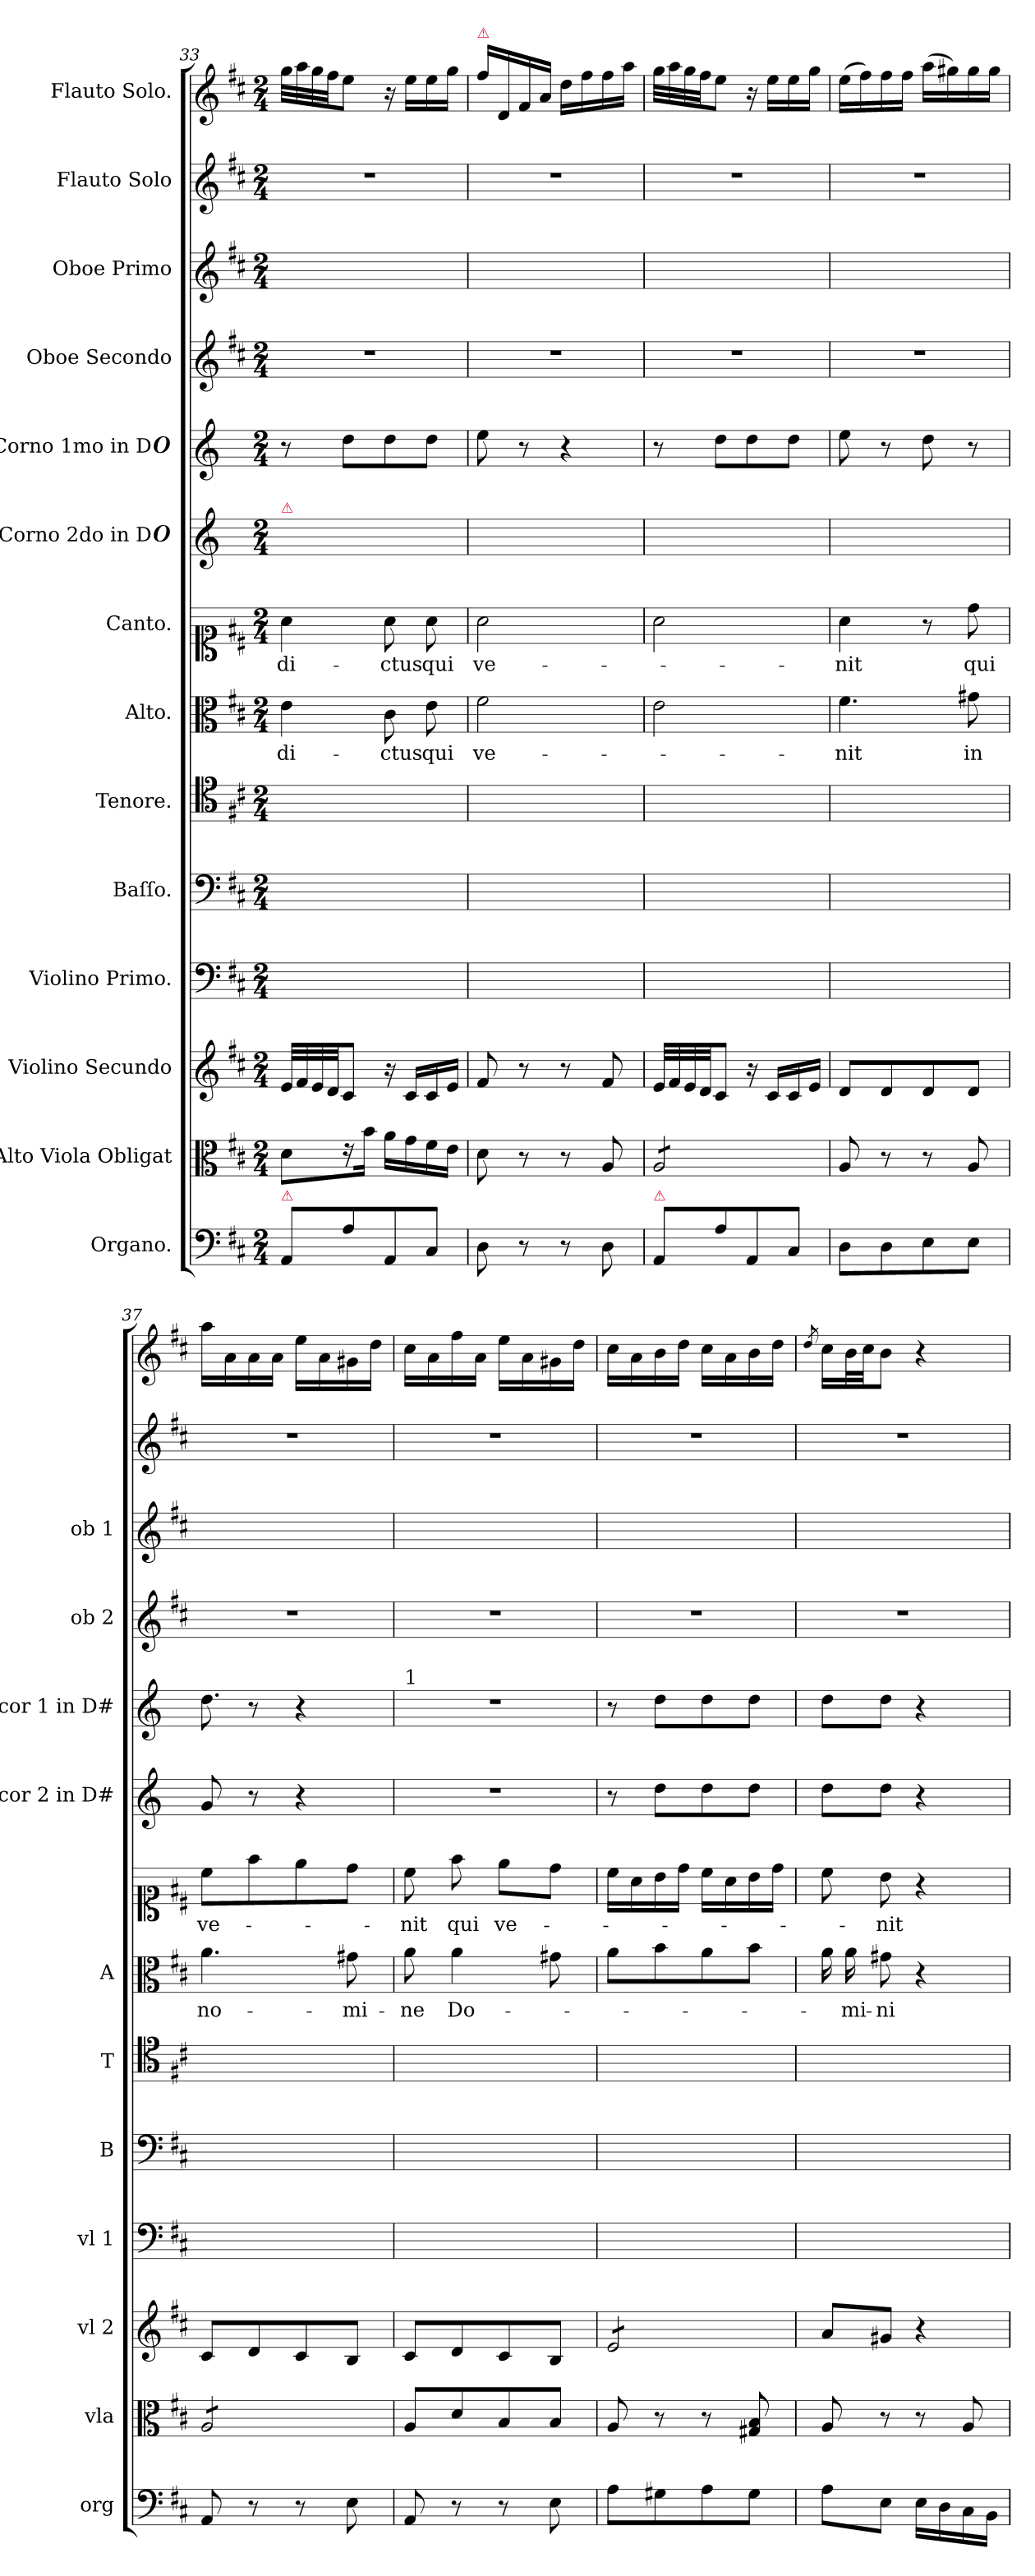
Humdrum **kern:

**kern	**kern	**kern	**kern	**kern	**kern	**kern	**text	**kern	**text	**kern	**kern	**kern	**kern	**kern	**kern
*part14	*part13	*part12	*part11	*part10	*part9	*part8	*part8	*part7	*part7	*part6	*part5	*part4	*part3	*part2	*part1
*staff14	*staff13	*staff12	*staff11	*staff10	*staff9	*staff8	*staff8	*staff7	*staff7	*staff6	*staff5	*staff4	*staff3	*staff2	*staff1
*I"Organo.	*I"Alto Viola Obligat	*I"Violino Secundo	*I"Violino Primo.	*I"Baſſo.	*I"Tenore.	*I"Alto.	*	*I"Canto.	*	*I"Corno 2do in D#	*I"Corno 1mo in D#	*I"Oboe Secondo	*I"Oboe Primo	*I"Flauto Solo	*I"Flauto Solo.
*I'org	*I'vla	*I'vl 2	*I'vl 1	*I'B	*I'T	*I'A	*	*	*	*I'cor 2 in D#	*I'cor 1 in D#	*I'ob 2	*I'ob 1	*	*
*clefF4	*clefC3	*clefG2	*clefF4	*clefF4	*clefC4	*clefC3	*	*clefC1	*	*clefG2	*clefG2	*clefG2	*clefG2	*clefG2	*clefG2
*	*	*	*	*	*	*	*	*	*	*ITrd6c10	*ITrd6c10	*	*	*	*
*k[f#c#]	*k[f#c#]	*k[f#c#]	*k[f#c#]	*k[f#c#]	*k[f#c#]	*k[f#c#]	*	*k[f#c#]	*	*k[f#c#]	*k[f#c#]	*k[f#c#]	*k[f#c#]	*k[f#c#]	*k[f#c#]
*D:	*D:	*D:	*D:	*D:	*D:	*D:	*	*D:	*	*D:	*D:	*D:	*D:	*D:	*D:
*M2/4	*M2/4	*M2/4	*M2/4	*M2/4	*M2/4	*M2/4	*	*M2/4	*	*M2/4	*M2/4	*M2/4	*M2/4	*M2/4	*M2/4
=33	=33	=33	=33	=33	=33	=33	=33	=33	=33	=33	=33	=33	=33	=33	=33
!	!	!	!	!	!	!	!	!	!	!LO:TX:a:color=crimson:t=⚠	!	!	!	!	!
!LO:TX:a:color=crimson:t=⚠	!	!	!	!	!	!	!	!	!	!	!	!	!	!	!
8AA/L	8d\L	32e/LLL	2ryy	2ryy	2ryy	4e\	-di-	4a\	-di-	2ryy	8r	2r	2ryy	2r	32gg\LLL
.	.	32f#/	.	.	.	.	.	.	.	.	.	.	.	.	32aa\
.	.	32e/	.	.	.	.	.	.	.	.	.	.	.	.	32gg\
.	.	32d/JJ	.	.	.	.	.	.	.	.	.	.	.	.	32ff#\JJ
8A\	16r	8c#/J	.	.	.	.	.	.	.	.	8e\L	.	.	.	8ee\J
.	16b\Jk	.	.	.	.	.	.	.	.	.	.	.	.	.	.
8AA/	16a\LL	16r	.	.	.	8c#\	-ctus	8a\	-ctus	.	8e\	.	.	.	16r
.	16g\	16c#/LL	.	.	.	.	.	.	.	.	.	.	.	.	16ee\LL
8C#/J	16f#\	16c#/	.	.	.	8e\	qui	8a\	qui	.	8e\J	.	.	.	16ee\
.	16e\JJ	16e/JJ	.	.	.	.	.	.	.	.	.	.	.	.	16gg\JJ
=34	=34	=34	=34	=34	=34	=34	=34	=34	=34	=34	=34	=34	=34	=34	=34
!	!	!	!	!	!	!	!	!	!	!	!	!	!	!	!LO:TX:a:color=crimson:t=⚠
8D\	8d\	8f#/	2ryy	2ryy	2ryy	2f#\	ve-	2a\	ve-	2ryy	8f#\	2r	2ryy	2r	16ff#\LL
.	.	.	.	.	.	.	.	.	.	.	.	.	.	.	16d/
8r	8r	8r	.	.	.	.	.	.	.	.	8r	.	.	.	16f#/
.	.	.	.	.	.	.	.	.	.	.	.	.	.	.	16a/JJ
8r	8r	8r	.	.	.	.	.	.	.	.	4r	.	.	.	16dd\LL
.	.	.	.	.	.	.	.	.	.	.	.	.	.	.	16ff#\
8D\	8A/	8f#/	.	.	.	.	.	.	.	.	.	.	.	.	16ff#\
.	.	.	.	.	.	.	.	.	.	.	.	.	.	.	16aa\JJ
=35	=35	=35	=35	=35	=35	=35	=35	=35	=35	=35	=35	=35	=35	=35	=35
!LO:TX:a:color=crimson:t=⚠	!	!	!	!	!	!	!	!	!	!	!	!	!	!	!
*	*tremolo	*	*	*	*	*	*	*	*	*	*	*	*	*	*
8AA/L	8A/L	32e/LLL	2ryy	2ryy	2ryy	2e\	.	2a\	.	2ryy	8r	2r	2ryy	2r	32gg\LLL
.	.	32f#/	.	.	.	.	.	.	.	.	.	.	.	.	32aa\
.	.	32e/	.	.	.	.	.	.	.	.	.	.	.	.	32gg\
.	.	32d/JJ	.	.	.	.	.	.	.	.	.	.	.	.	32ff#\JJ
8A\	8A/	8c#/J	.	.	.	.	.	.	.	.	8e\L	.	.	.	8ee\J
8AA/	8A/	16r	.	.	.	.	.	.	.	.	8e\	.	.	.	16r
.	.	16c#/LL	.	.	.	.	.	.	.	.	.	.	.	.	16ee\LL
8C#/J	8A/J	16c#/	.	.	.	.	.	.	.	.	8e\J	.	.	.	16ee\
*	*Xtremolo	*	*	*	*	*	*	*	*	*	*	*	*	*	*
.	.	16e/JJ	.	.	.	.	.	.	.	.	.	.	.	.	16gg\JJ
=36	=36	=36	=36	=36	=36	=36	=36	=36	=36	=36	=36	=36	=36	=36	=36
8D\L	8A/	8d/L	2ryy	2ryy	2ryy	4.f#\	-nit	4a\	-nit	2ryy	8f#\	2r	2ryy	2r	(16ee\LL
.	.	.	.	.	.	.	.	.	.	.	.	.	.	.	16ff#\)
8D\	8r	8d/	.	.	.	.	.	.	.	.	8r	.	.	.	16ff#\
.	.	.	.	.	.	.	.	.	.	.	.	.	.	.	16ff#\JJ
8E\	8r	8d/	.	.	.	.	.	8r	.	.	8e\	.	.	.	(16aa\LL
.	.	.	.	.	.	.	.	.	.	.	.	.	.	.	16gg#X\)
8E\J	8A/	8d/J	.	.	.	8g#X\	in	8dd\	qui	.	8r	.	.	.	16gg#\
.	.	.	.	.	.	.	.	.	.	.	.	.	.	.	16gg#\JJ
=37	=37	=37	=37	=37	=37	=37	=37	=37	=37	=37	=37	=37	=37	=37	=37
!	!	!	!	!	!	!	!	!	!	!	!LO:N:vis=8.	!	!	!	!
*	*tremolo	*	*	*	*	*	*	*	*	*	*	*	*	*	*
8AA/	8A/L	8c#/L	2ryy	2ryy	2ryy	4.a\	no-	8cc#\L	ve-	8A	8e\	2r	2ryy	2r	16aa\LL
.	.	.	.	.	.	.	.	.	.	.	.	.	.	.	16a\
8r	8A/	8d/	.	.	.	.	.	8ff#\	.	8r	8r	.	.	.	16a\
.	.	.	.	.	.	.	.	.	.	.	.	.	.	.	16a\JJ
8r	8A/	8c#/	.	.	.	.	.	8ee\	.	4r	4r	.	.	.	16ee\LL
.	.	.	.	.	.	.	.	.	.	.	.	.	.	.	16a\
8E\	8A/J	8B/J	.	.	.	8g#X\	-mi-	8dd\J	.	.	.	.	.	.	16g#X\
*	*Xtremolo	*	*	*	*	*	*	*	*	*	*	*	*	*	*
.	.	.	.	.	.	.	.	.	.	.	.	.	.	.	16dd\JJ
=38	=38	=38	=38	=38	=38	=38	=38	=38	=38	=38	=38	=38	=38	=38	=38
!	!	!	!	!	!	!	!	!	!	!	!LO:TX:a:t=1	!	!	!	!
8AA/	8A/L	8c#/L	2ryy	2ryy	2ryy	8a\	-ne	8cc#\	-nit	2r	2r	2r	2ryy	2r	16cc#\LL
.	.	.	.	.	.	.	.	.	.	.	.	.	.	.	16a\
8r	8d/	8d/	.	.	.	4a\	Do-	8ff#\	qui	.	.	.	.	.	16ff#\
.	.	.	.	.	.	.	.	.	.	.	.	.	.	.	16a\JJ
8r	8B/	8c#/	.	.	.	.	.	8ee\L	ve-	.	.	.	.	.	16ee\LL
.	.	.	.	.	.	.	.	.	.	.	.	.	.	.	16a\
8E\	8B/J	8B/J	.	.	.	8g#X\	.	8dd\J	.	.	.	.	.	.	16g#X\
.	.	.	.	.	.	.	.	.	.	.	.	.	.	.	16dd\JJ
=39	=39	=39	=39	=39	=39	=39	=39	=39	=39	=39	=39	=39	=39	=39	=39
*	*	*tremolo	*	*	*	*	*	*	*	*	*	*	*	*	*
8A\L	8A/	8e/L	2ryy	2ryy	2ryy	8a\L	.	16cc#\LL	.	8r	8r	2r	2ryy	2r	16cc#\LL
.	.	.	.	.	.	.	.	16a\	.	.	.	.	.	.	16a\
8G#X\	8r	8e/	.	.	.	8b\	.	16b\	.	8e\L	8e\L	.	.	.	16b\
.	.	.	.	.	.	.	.	16dd\JJ	.	.	.	.	.	.	16dd\JJ
8A\	8r	8e/	.	.	.	8a\	.	16cc#\LL	.	8e\	8e\	.	.	.	16cc#\LL
.	.	.	.	.	.	.	.	16a\	.	.	.	.	.	.	16a\
8G#\J	8G#X/ 8B/	8e/J	.	.	.	8b\J	.	16b\	.	8e\J	8e\J	.	.	.	16b\
*	*	*Xtremolo	*	*	*	*	*	*	*	*	*	*	*	*	*
.	.	.	.	.	.	.	.	16dd\JJ	.	.	.	.	.	.	16dd\JJ
=40	=40	=40	=40	=40	=40	=40	=40	=40	=40	=40	=40	=40	=40	=40	=40
.	.	.	.	.	.	.	.	.	.	.	.	.	.	.	8qdd/
8A\L	8A/	8a/L	2ryy	2ryy	2ryy	16a\	.	8cc#\	.	8e\L	8e\L	2r	2ryy	2r	16cc#\LL
.	.	.	.	.	.	16a\	-mi-	.	.	.	.	.	.	.	32b\L
.	.	.	.	.	.	.	.	.	.	.	.	.	.	.	32cc#\JJ
8E\J	8r	8g#X/J	.	.	.	8g#X\	-ni	8b\	-nit	8e\J	8e\J	.	.	.	8b\J
16E\LL	8r	4r	.	.	.	4r	.	4r	.	4r	4r	.	.	.	4r
16D\	.	.	.	.	.	.	.	.	.	.	.	.	.	.	.
16C#\	8A/	.	.	.	.	.	.	.	.	.	.	.	.	.	.
16BB\JJ	.	.	.	.	.	.	.	.	.	.	.	.	.	.	.
=	=	=	=	=	=	=	=	=	=	=	=	=	=	=	=
*-	*-	*-	*-	*-	*-	*-	*-	*-	*-	*-	*-	*-	*-	*-	*-
